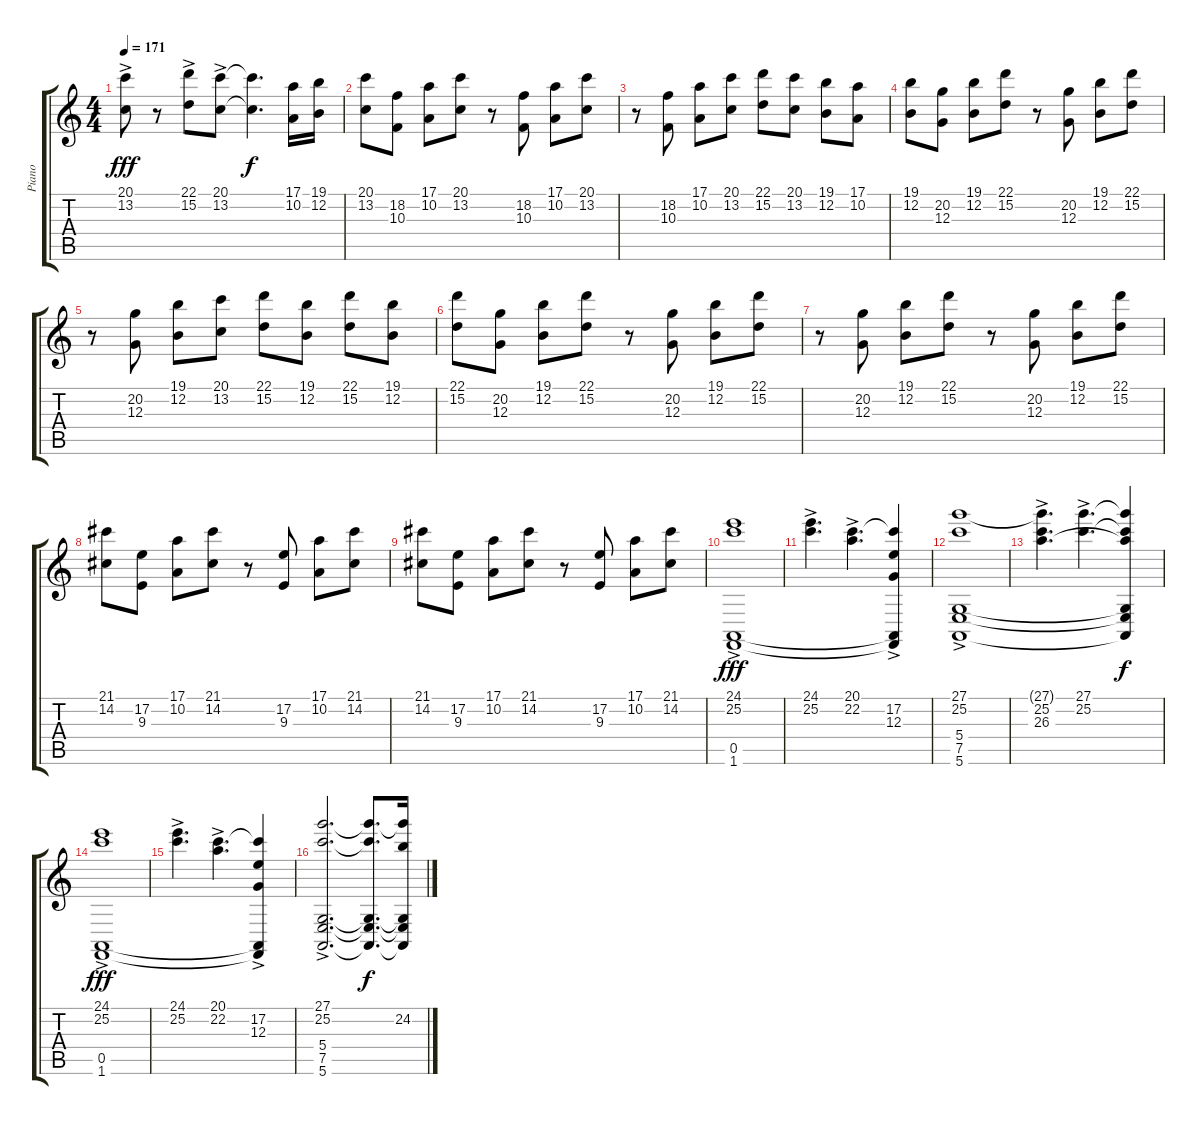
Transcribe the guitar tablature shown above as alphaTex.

\track ("Piano" "Piano") {instrument brightacousticpiano}
\staff {score tabs}
\tuning (E4 B3 G3 D3 A2 E2) {hide}
\ts (4 4)
\tempo 171
\clef g2
\ks c
(20.1 13.2{ac}).8{dy fff} r.8 (22.1 15.2{ac}).8 (20.1 13.2{ac}).8 (20.1{t} 13.2{t}).4{d dy f} (17.1 10.2).16 (19.1 12.2).16 |
(20.1 13.2).8 (18.2 10.3).8 (17.1 10.2).8 (20.1 13.2).8 r.8 (18.2 10.3).8 (17.1 10.2).8 (20.1 13.2).8 |
r.8 (18.2 10.3).8 (17.1 10.2).8 (20.1 13.2).8 (22.1 15.2).8 (20.1 13.2).8 (19.1 12.2).8 (17.1 10.2).8 |
(19.1 12.2).8 (20.2 12.3).8 (19.1 12.2).8 (22.1 15.2).8 r.8 (20.2 12.3).8 (19.1 12.2).8 (22.1 15.2).8 |
r.8 (20.2 12.3).8 (19.1 12.2).8 (20.1 13.2).8 (22.1 15.2).8 (19.1 12.2).8 (22.1 15.2).8 (19.1 12.2).8 |
(22.1 15.2).8 (20.2 12.3).8 (19.1 12.2).8 (22.1 15.2).8 r.8 (20.2 12.3).8 (19.1 12.2).8 (22.1 15.2).8 |
r.8 (20.2 12.3).8 (19.1 12.2).8 (22.1 15.2).8 r.8 (20.2 12.3).8 (19.1 12.2).8 (22.1 15.2).8 |
(21.1 14.2).8 (17.2 9.3).8 (17.1 10.2).8 (21.1 14.2).8 r.8 (17.2 9.3).8 (17.1 10.2).8 (21.1 14.2).8 |
(21.1 14.2).8 (17.2 9.3).8 (17.1 10.2).8 (21.1 14.2).8 r.8 (17.2 9.3).8 (17.1 10.2).8 (21.1 14.2).8 |
(24.1{ac} 25.2 0.5 1.6).1{dy fff} |
(24.1 25.2{ac}).4{d} (20.1 22.2{ac}).4{d} (20.1{t} 17.2{ac} 12.3 0.5{t} 1.6{t}).4 |
(27.1{ac} 25.2 5.4 7.5 5.6).1 |
(27.1{t} 25.2{ac} 26.3).4{d} (27.1{ac} 25.2).4{d} (27.1{t} 25.2{t} 26.3{t} 5.4{t} 7.5{t} 5.6{t}).4{dy f} |
(24.1{ac} 25.2 0.5 1.6).1{dy fff} |
(24.1 25.2{ac}).4{d} (20.1 22.2{ac}).4{d} (20.1{t} 17.2{ac} 12.3 0.5{t} 1.6{t}).4 |
(27.1{ac} 25.2 5.4 7.5 5.6).2{d} (27.1{t} 25.2{t} 5.4{t} 7.5{t} 5.6{t}).8{d dy f} (27.1{t} 24.2 5.4{t} 7.5{t} 5.6{t}).16
